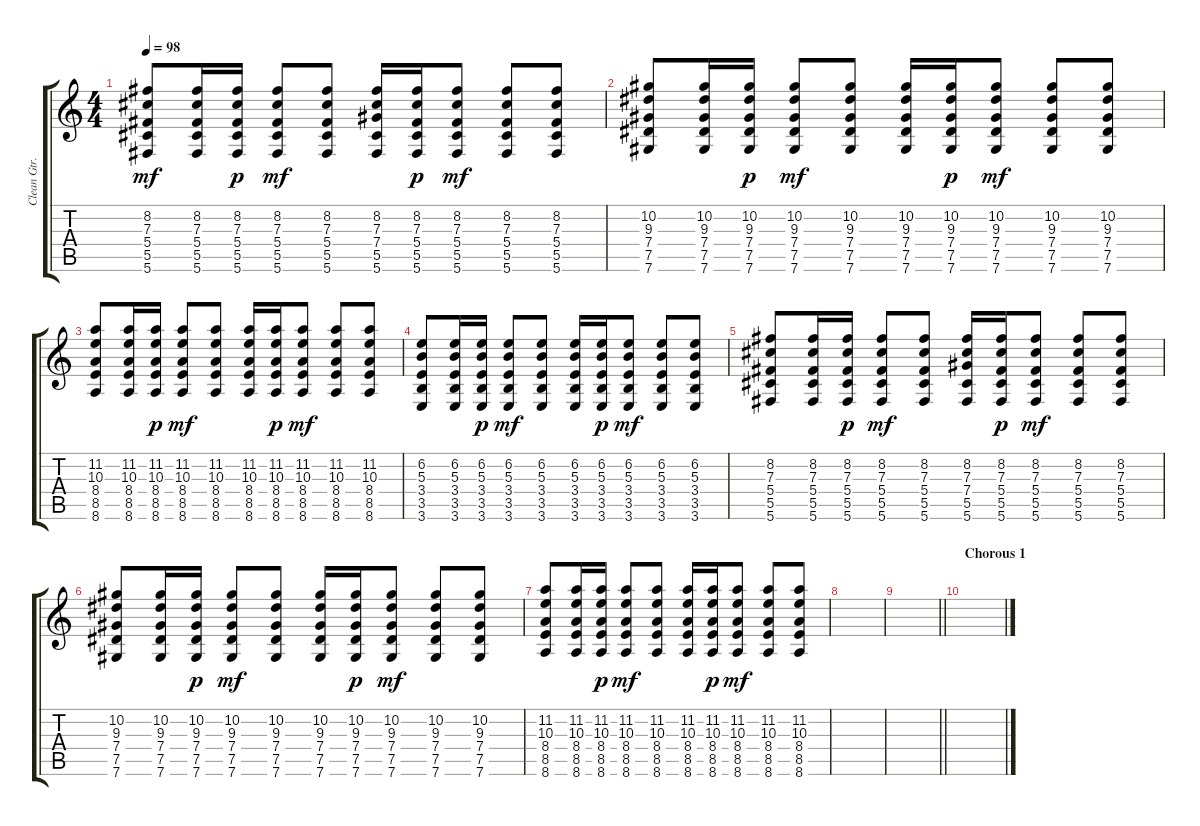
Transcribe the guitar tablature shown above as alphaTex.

\track ("Clean Gtr. 1" "Clean Gtr.") {instrument electricguitarclean}
\staff {score tabs}
\tuning (Eb4 Bb3 Gb3 Db3 Ab2 Db2) {hide}
\ts (4 4)
\tempo 98
\clef g2
\ks c
(8.2 7.3 5.4 5.5 5.6).8{dy mf} (8.2 7.3 5.4 5.5 5.6).16 (8.2 7.3 5.4 5.5 5.6).16{dy p} (8.2 7.3 5.4 5.5 5.6).8{dy mf} (8.2 7.3 5.4 5.5 5.6).8 (8.2 7.3 7.4 5.5 5.6).16 (8.2 7.3 5.4 5.5 5.6).16{dy p} (8.2 7.3 5.4 5.5 5.6).8{dy mf} (8.2 7.3 5.4 5.5 5.6).8 (8.2 7.3 5.4 5.5 5.6).8 |
(10.2 9.3 7.4 7.5 7.6).8 (10.2 9.3 7.4 7.5 7.6).16 (10.2 9.3 7.4 7.5 7.6).16{dy p} (10.2 9.3 7.4 7.5 7.6).8{dy mf} (10.2 9.3 7.4 7.5 7.6).8 (10.2 9.3 7.4 7.5 7.6).16 (10.2 9.3 7.4 7.5 7.6).16{dy p} (10.2 9.3 7.4 7.5 7.6).8{dy mf} (10.2 9.3 7.4 7.5 7.6).8 (10.2 9.3 7.4 7.5 7.6).8 |
(11.2 10.3 8.4 8.5 8.6).8 (11.2 10.3 8.4 8.5 8.6).16 (11.2 10.3 8.4 8.5 8.6).16{dy p} (11.2 10.3 8.4 8.5 8.6).8{dy mf} (11.2 10.3 8.4 8.5 8.6).8 (11.2 10.3 8.4 8.5 8.6).16 (11.2 10.3 8.4 8.5 8.6).16{dy p} (11.2 10.3 8.4 8.5 8.6).8{dy mf} (11.2 10.3 8.4 8.5 8.6).8 (11.2 10.3 8.4 8.5 8.6).8 |
(6.2 5.3 3.4 3.5 3.6).8 (6.2 5.3 3.4 3.5 3.6).16 (6.2 5.3 3.4 3.5 3.6).16{dy p} (6.2 5.3 3.4 3.5 3.6).8{dy mf} (6.2 5.3 3.4 3.5 3.6).8 (6.2 5.3 3.4 3.5 3.6).16 (6.2 5.3 3.4 3.5 3.6).16{dy p} (6.2 5.3 3.4 3.5 3.6).8{dy mf} (6.2 5.3 3.4 3.5 3.6).8 (6.2 5.3 3.4 3.5 3.6).8 |
(8.2 7.3 5.4 5.5 5.6).8 (8.2 7.3 5.4 5.5 5.6).16 (8.2 7.3 5.4 5.5 5.6).16{dy p} (8.2 7.3 5.4 5.5 5.6).8{dy mf} (8.2 7.3 5.4 5.5 5.6).8 (8.2 7.3 7.4 5.5 5.6).16 (8.2 7.3 5.4 5.5 5.6).16{dy p} (8.2 7.3 5.4 5.5 5.6).8{dy mf} (8.2 7.3 5.4 5.5 5.6).8 (8.2 7.3 5.4 5.5 5.6).8 |
(10.2 9.3 7.4 7.5 7.6).8 (10.2 9.3 7.4 7.5 7.6).16 (10.2 9.3 7.4 7.5 7.6).16{dy p} (10.2 9.3 7.4 7.5 7.6).8{dy mf} (10.2 9.3 7.4 7.5 7.6).8 (10.2 9.3 7.4 7.5 7.6).16 (10.2 9.3 7.4 7.5 7.6).16{dy p} (10.2 9.3 7.4 7.5 7.6).8{dy mf} (10.2 9.3 7.4 7.5 7.6).8 (10.2 9.3 7.4 7.5 7.6).8 |
(11.2 10.3 8.4 8.5 8.6).8 (11.2 10.3 8.4 8.5 8.6).16 (11.2 10.3 8.4 8.5 8.6).16{dy p} (11.2 10.3 8.4 8.5 8.6).8{dy mf} (11.2 10.3 8.4 8.5 8.6).8 (11.2 10.3 8.4 8.5 8.6).16 (11.2 10.3 8.4 8.5 8.6).16{dy p} (11.2 10.3 8.4 8.5 8.6).8{dy mf} (11.2 10.3 8.4 8.5 8.6).8 (11.2 10.3 8.4 8.5 8.6).8 |
|
\barLineRight lightlight
|
\section ("" "Chorous 1")
